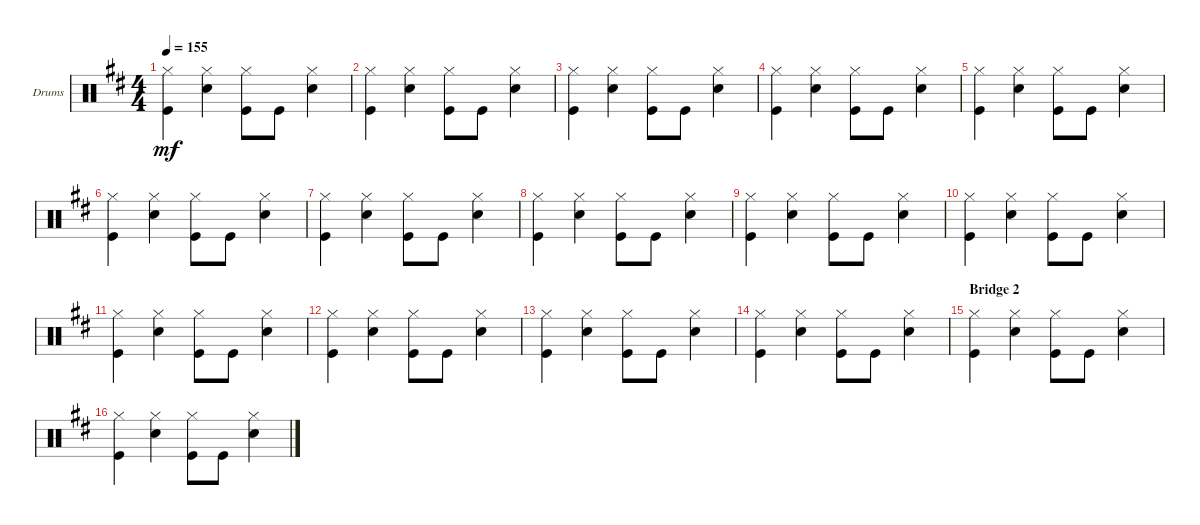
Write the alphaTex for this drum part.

\defaultSystemsLayout 4
\bracketExtendMode groupsimilarinstruments
\firstSystemTrackNameOrientation horizontal
\otherSystemsTrackNameOrientation horizontal
\track ("Drumkit (Jon Larsen)" "Drums") {instrument percussion}
\staff {score}
\articulation defaults
\ts (4 4)
\tempo 155
\clef neutral
\ks d
("Kick (hit)" "Hi-Hat (closed)").4{dy mf} ("Hi-Hat (closed)" "Snare (hit) 2").4 ("Hi-Hat (closed)" "Kick (hit)").8 "Kick (hit)".8 ("Hi-Hat (closed)" "Snare (hit) 2").4 |
("Kick (hit)" "Hi-Hat (closed)").4 ("Hi-Hat (closed)" "Snare (hit) 2").4 ("Hi-Hat (closed)" "Kick (hit)").8 "Kick (hit)".8 ("Hi-Hat (closed)" "Snare (hit) 2").4 |
("Kick (hit)" "Hi-Hat (closed)").4 ("Hi-Hat (closed)" "Snare (hit) 2").4 ("Hi-Hat (closed)" "Kick (hit)").8 "Kick (hit)".8 ("Hi-Hat (closed)" "Snare (hit) 2").4 |
("Kick (hit)" "Hi-Hat (closed)").4 ("Hi-Hat (closed)" "Snare (hit) 2").4 ("Hi-Hat (closed)" "Kick (hit)").8 "Kick (hit)".8 ("Hi-Hat (closed)" "Snare (hit) 2").4 |
("Kick (hit)" "Hi-Hat (closed)").4 ("Hi-Hat (closed)" "Snare (hit) 2").4 ("Hi-Hat (closed)" "Kick (hit)").8 "Kick (hit)".8 ("Hi-Hat (closed)" "Snare (hit) 2").4 |
("Kick (hit)" "Hi-Hat (closed)").4 ("Hi-Hat (closed)" "Snare (hit) 2").4 ("Hi-Hat (closed)" "Kick (hit)").8 "Kick (hit)".8 ("Hi-Hat (closed)" "Snare (hit) 2").4 |
("Kick (hit)" "Hi-Hat (closed)").4 ("Hi-Hat (closed)" "Snare (hit) 2").4 ("Hi-Hat (closed)" "Kick (hit)").8 "Kick (hit)".8 ("Hi-Hat (closed)" "Snare (hit) 2").4 |
("Kick (hit)" "Hi-Hat (closed)").4 ("Hi-Hat (closed)" "Snare (hit) 2").4 ("Hi-Hat (closed)" "Kick (hit)").8 "Kick (hit)".8 ("Hi-Hat (closed)" "Snare (hit) 2").4 |
("Kick (hit)" "Hi-Hat (closed)").4 ("Hi-Hat (closed)" "Snare (hit) 2").4 ("Hi-Hat (closed)" "Kick (hit)").8 "Kick (hit)".8 ("Hi-Hat (closed)" "Snare (hit) 2").4 |
("Kick (hit)" "Hi-Hat (closed)").4 ("Hi-Hat (closed)" "Snare (hit) 2").4 ("Hi-Hat (closed)" "Kick (hit)").8 "Kick (hit)".8 ("Hi-Hat (closed)" "Snare (hit) 2").4 |
("Kick (hit)" "Hi-Hat (closed)").4 ("Hi-Hat (closed)" "Snare (hit) 2").4 ("Hi-Hat (closed)" "Kick (hit)").8 "Kick (hit)".8 ("Hi-Hat (closed)" "Snare (hit) 2").4 |
("Kick (hit)" "Hi-Hat (closed)").4 ("Hi-Hat (closed)" "Snare (hit) 2").4 ("Hi-Hat (closed)" "Kick (hit)").8 "Kick (hit)".8 ("Hi-Hat (closed)" "Snare (hit) 2").4 |
("Kick (hit)" "Hi-Hat (closed)").4 ("Hi-Hat (closed)" "Snare (hit) 2").4 ("Hi-Hat (closed)" "Kick (hit)").8 "Kick (hit)".8 ("Hi-Hat (closed)" "Snare (hit) 2").4 |
("Kick (hit)" "Hi-Hat (closed)").4 ("Hi-Hat (closed)" "Snare (hit) 2").4 ("Hi-Hat (closed)" "Kick (hit)").8 "Kick (hit)".8 ("Hi-Hat (closed)" "Snare (hit) 2").4 |
\section ("" "Bridge 2")
("Kick (hit)" "Hi-Hat (closed)").4 ("Hi-Hat (closed)" "Snare (hit) 2").4 ("Hi-Hat (closed)" "Kick (hit)").8 "Kick (hit)".8 ("Hi-Hat (closed)" "Snare (hit) 2").4 |
("Kick (hit)" "Hi-Hat (closed)").4 ("Hi-Hat (closed)" "Snare (hit) 2").4 ("Hi-Hat (closed)" "Kick (hit)").8 "Kick (hit)".8 ("Hi-Hat (closed)" "Snare (hit) 2").4
